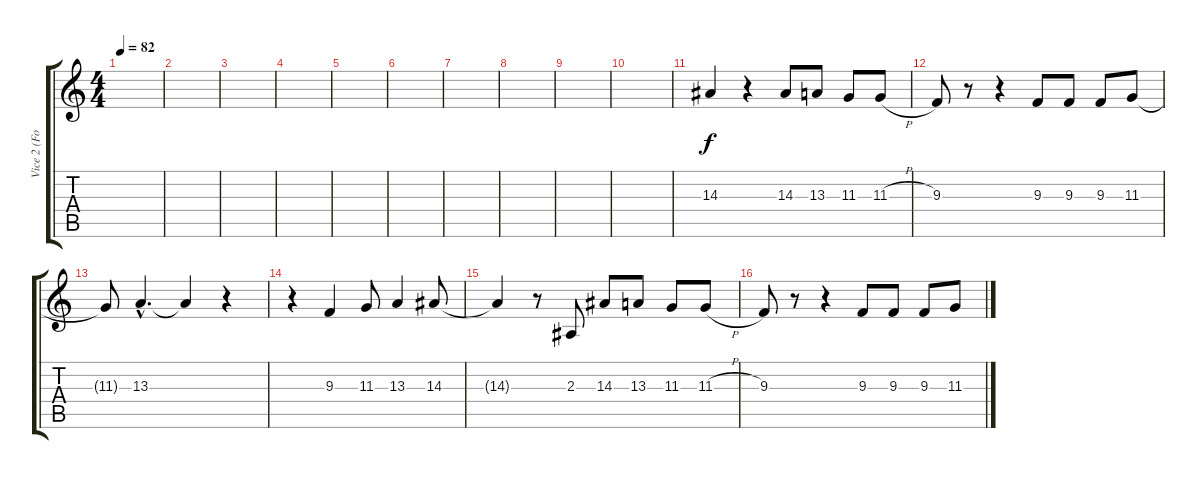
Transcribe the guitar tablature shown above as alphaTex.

\track ("Vice 2 (For Sound)" "Vice 2 (Fo") {instrument cello}
\staff {score tabs}
\tuning (F4 C4 Ab3 Eb3 Bb2 F2) {hide}
\ts (4 4)
\tempo 82
\clef g2
\ks c
|
|
|
|
|
|
|
|
|
|
14.3.4{volume 16} r.4 14.3.8 13.3.8 11.3.8 11.3{h}.8 |
9.3.8 r.8 r.4 9.3.8 9.3.8 9.3.8 11.3.8 |
11.3{t}.8 13.3{hac}.4{d} 13.3{t}.4 r.4 |
r.4 9.3.4 11.3.8 13.3.4 14.3.8 |
14.3{t}.4 r.8 2.3.8 14.3.8 13.3.8 11.3.8 11.3{h}.8 |
9.3.8 r.8 r.4 9.3.8 9.3.8 9.3.8 11.3.8
